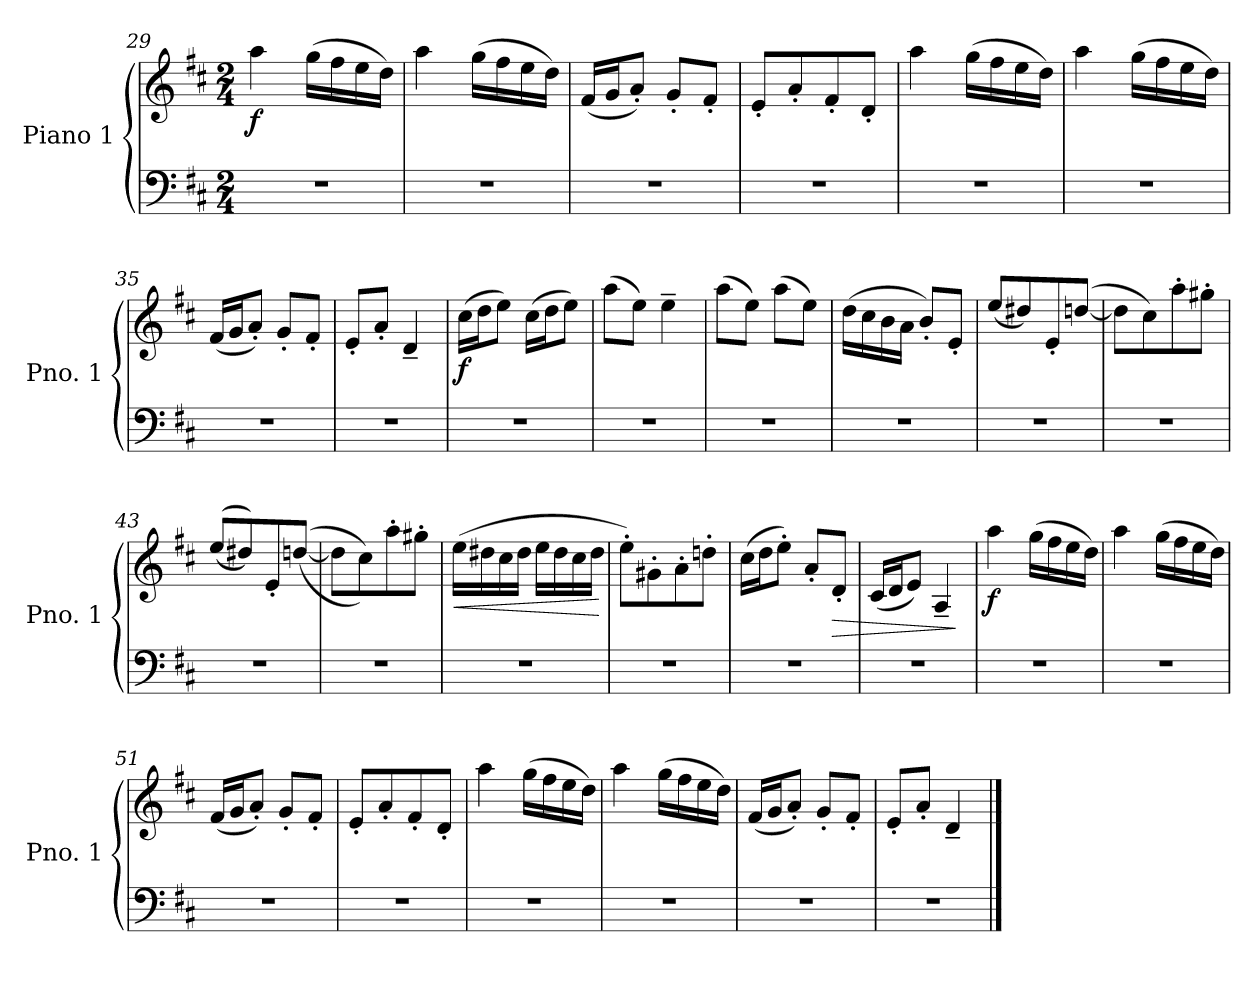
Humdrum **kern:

**kern	**kern	**dynam
*part1	*part1	*part1
*staff2	*staff1	*staff1/2
*I"Piano 1	*	*
*I'Pno. 1	*	*
*clefF4	*clefG2	*
*k[f#c#]	*k[f#c#]	*
*M2/4	*M2/4	*
=29	=29	=29
!	!	!LO:DY:b
2r	4aa\	f
.	(>16gg\LL	.
.	16ff#\	.
.	16ee\	.
.	16dd\JJ)	.
=30	=30	=30
2r	4aa\	.
.	(>16gg\LL	.
.	16ff#\	.
.	16ee\	.
.	16dd\JJ)	.
=31	=31	=31
2r	(<16f#/LL	.
.	16g/J	.
.	8a'/J)	.
.	8g'/L	.
.	8f#'/J	.
=32	=32	=32
2r	8e'/L	.
.	8a'/	.
.	8f#'/	.
.	8d'/J	.
=33	=33	=33
2r	4aa\	.
.	(>16gg\LL	.
.	16ff#\	.
.	16ee\	.
.	16dd\JJ)	.
=34	=34	=34
2r	4aa\	.
.	(>16gg\LL	.
.	16ff#\	.
.	16ee\	.
.	16dd\JJ)	.
=35	=35	=35
2r	(<16f#/LL	.
.	16g/J	.
.	8a'/J)	.
.	8g'/L	.
.	8f#'/J	.
=36	=36	=36
2r	8e'/L	.
.	8a'/J	.
.	4d~/	.
=37	=37	=37
!	!	!LO:DY:b
2r	(>16cc#\LL	f
.	16dd\J	.
.	8ee\J)	.
.	(>16cc#\LL	.
.	16dd\J	.
.	8ee\J)	.
=38	=38	=38
2r	(>8aa\L	.
.	8ee\J)	.
.	4ee~\	.
=39	=39	=39
2r	(>8aa\L	.
.	8ee\J)	.
.	(>8aa\L	.
.	8ee\J)	.
=40	=40	=40
2r	(>16dd\LL	.
.	16cc#\	.
.	16b\	.
.	16a\JJ	.
.	8b'/L)	.
.	8e'/J	.
=41	=41	=41
2r	(<8ee/L	.
.	8dd#X/)	.
.	8e'/	.
.	(>[8ddn/J	.
=42	=42	=42
2r	8dd\L]	.
.	8cc#\)	.
.	8aa'\	.
.	8gg#X'\J	.
=43	=43	=43
2r	(<(<8ee/L	.
.	8dd#X/))	.
.	8e'/	.
.	(>(>[8ddn/J	.
=44	=44	=44
2r	8dd\L]	.
.	8cc#\))	.
.	8aa'\	.
.	8gg#X'\J	.
=45	=45	=45
!	!	!LO:HP:b
2r	(>16ee\LL	<
.	16dd#X\	.
.	16cc#\	.
.	16dd#\JJ	.
.	16ee\LL	.
.	16dd#\	.
.	16cc#\	.
.	16dd#\JJ	.
.	.	[
=46	=46	=46
2r	8ee'\L)	.
.	8g#X'\	.
.	8a'\	.
.	8ddn'\J	.
=47	=47	=47
2r	(>16cc#\LL	.
.	16dd\J	.
.	8ee'\J)	.
.	8a'/L	.
!	!	!LO:HP:b
.	8d'/J	>
=48	=48	=48
2r	(<16c#/LL	.
.	16d/J	.
.	8e/J)	.
.	4A~/	.
.	.	]
=49	=49	=49
!	!	!LO:DY:b
2r	4aa\	f
.	(>16gg\LL	.
.	16ff#\	.
.	16ee\	.
.	16dd\JJ)	.
=50	=50	=50
2r	4aa\	.
.	(>16gg\LL	.
.	16ff#\	.
.	16ee\	.
.	16dd\JJ)	.
=51	=51	=51
2r	(<16f#/LL	.
.	16g/J	.
.	8a'/J)	.
.	8g'/L	.
.	8f#'/J	.
=52	=52	=52
2r	8e'/L	.
.	8a'/	.
.	8f#'/	.
.	8d'/J	.
=53	=53	=53
2r	4aa\	.
.	(>16gg\LL	.
.	16ff#\	.
.	16ee\	.
.	16dd\JJ)	.
=54	=54	=54
2r	4aa\	.
.	(>16gg\LL	.
.	16ff#\	.
.	16ee\	.
.	16dd\JJ)	.
=55	=55	=55
2r	(<16f#/LL	.
.	16g/J	.
.	8a'/J)	.
.	8g'/L	.
.	8f#'/J	.
=56	=56	=56
2r	8e'/L	.
.	8a'/J	.
.	4d~/	.
==	==	==
*-	*-	*-
